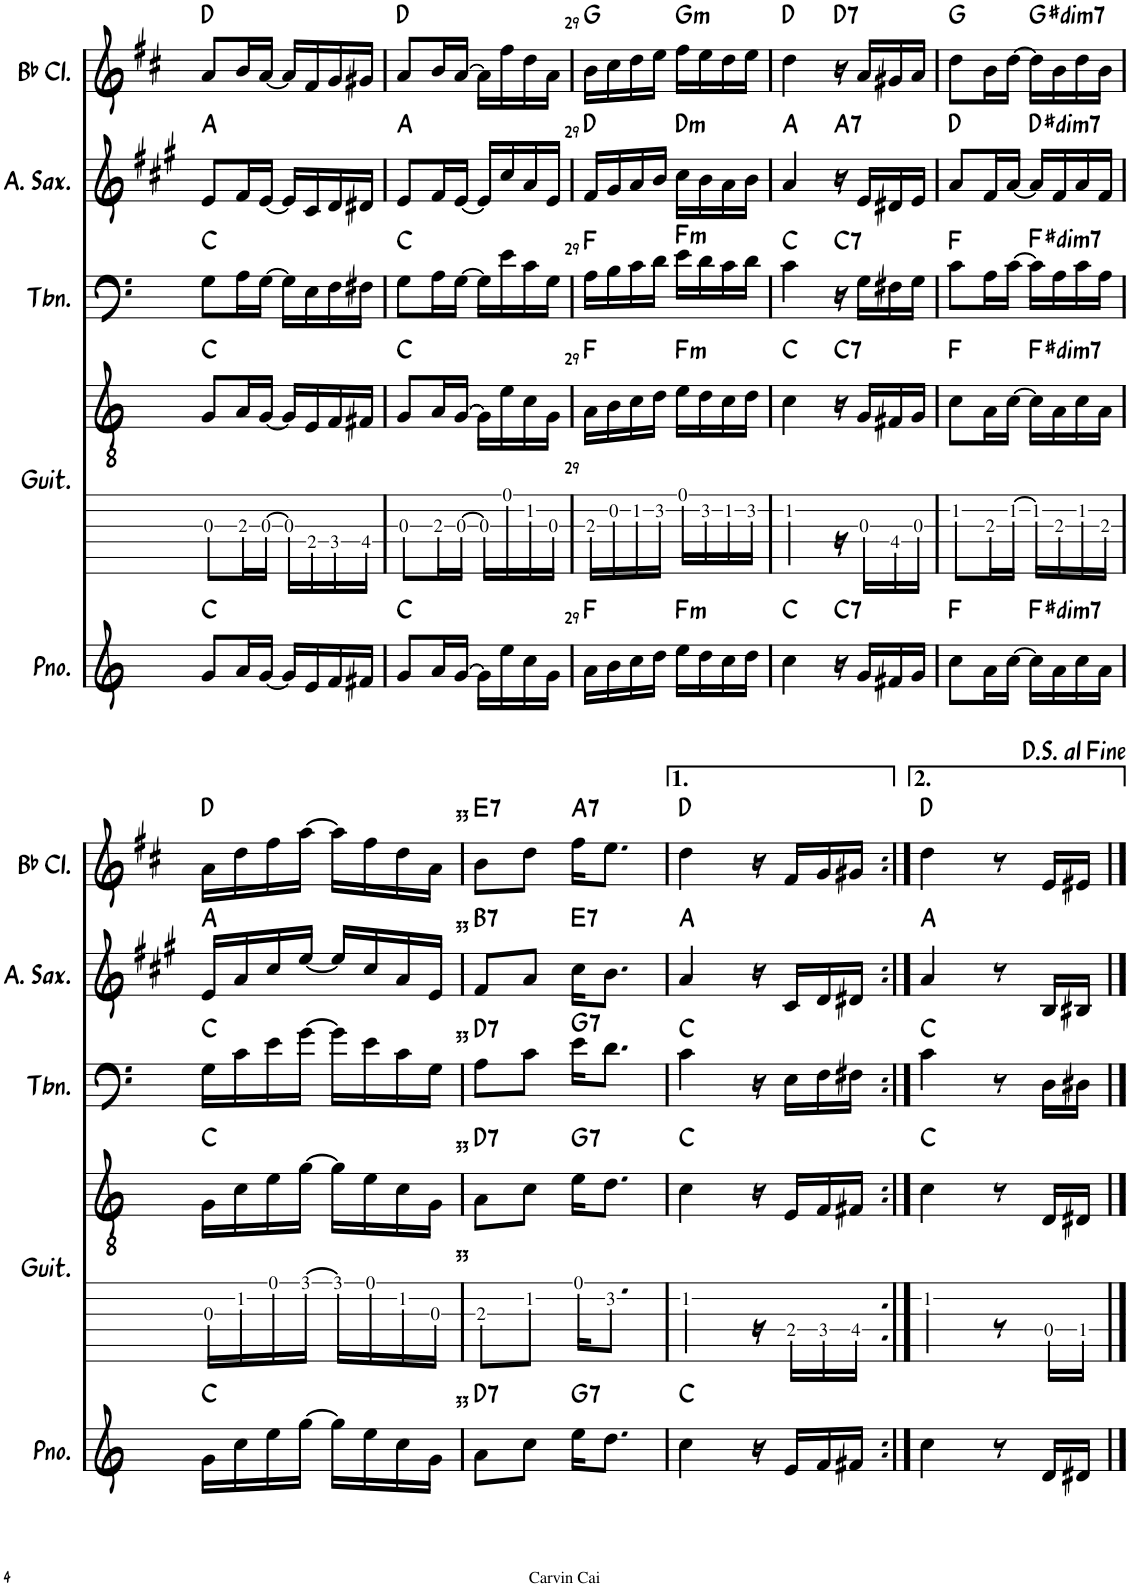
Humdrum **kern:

**kern	**harte	**kern	**kern	**harte	**kern	**harte	**kern	**harte	**kern	**harte
*part5	*part5	*part4	*part4	*part4	*part3	*part3	*part2	*part2	*part1	*part1
*staff6	*	*staff5	*staff4	*	*staff3	*	*staff2	*	*staff1	*
*I"钢琴	*	*I"原音吉他	*	*	*I"长号	*	*I"中音萨克斯	*	*I"降B调单簧管	*
!!LO:PB:g=z
*clefG2	*	*	*clefGv2	*	*clefF4	*	*clefG2	*	*clefG2	*
*	*	*	*	*	*	*	*Trd5c9	*	*Trd1c2	*
*k[]	*	*k[]	*k[]	*	*k[]	*	*k[f#c#g#]	*	*k[f#c#]	*
*M2/4	*	*M2/4	*M2/4	*	*M2/4	*	*M2/4	*	*M2/4	*
=27	=27	=27	=27	=27	=27	=27	=27	=27	=27	=27
8g/L	C:maj	8G\L	8G/L	C:maj	8G\L	C:maj	8e/L	A:maj	8a/L	D:maj
16a/L	.	16A\L	16A/L	.	16A\L	.	16f#/L	.	16b/L	.
[16g/JJ	.	[16G\JJ	[16G/JJ	.	[16G\JJ	.	[16e/JJ	.	[16a/JJ	.
16g/LL]	.	16G\LL]	16G/LL]	.	16G\LL]	.	16e/LL]	.	16a/LL]	.
16e/	.	16E\	16E/	.	16E\	.	16c#/	.	16f#/	.
16f/	.	16F\	16F/	.	16F\	.	16d/	.	16g/	.
16f#X/JJ	.	16F#X\JJ	16F#X/JJ	.	16F#X\JJ	.	16d#X/JJ	.	16g#X/JJ	.
=28	=28	=28	=28	=28	=28	=28	=28	=28	=28	=28
8g/L	C:maj	8G\L	8G/L	C:maj	8G\L	C:maj	8e/L	A:maj	8a/L	D:maj
16a/L	.	16A\L	16A/L	.	16A\L	.	16f#/L	.	16b/L	.
[16g/JJ	.	[16G\JJ	[16G/JJ	.	[16G\JJ	.	[16e/JJ	.	[16a/JJ	.
16g\LL]	.	16G\LL]	16G\LL]	.	16G\LL]	.	16e/LL]	.	16a\LL]	.
16ee\	.	16e\	16e\	.	16e\	.	16cc#/	.	16ff#\	.
16cc\	.	16c\	16c\	.	16c\	.	16a/	.	16dd\	.
16g\JJ	.	16G\JJ	16G\JJ	.	16G\JJ	.	16e/JJ	.	16a\JJ	.
=29	=29	=29	=29	=29	=29	=29	=29	=29	=29	=29
16a\LL	F:maj	16A\LL	16A\LL	F:maj	16A\LL	F:maj	16f#/LL	D:maj	16b\LL	G:maj
16b\	.	16B\	16B\	.	16B\	.	16g#/	.	16cc#\	.
16cc\	.	16c\	16c\	.	16c\	.	16a/	.	16dd\	.
16dd\JJ	.	16d\JJ	16d\JJ	.	16d\JJ	.	16b/JJ	.	16ee\JJ	.
!	!LO:H:kt=m	!	!	!LO:H:kt=m	!	!LO:H:kt=m	!	!LO:H:kt=m	!	!LO:H:kt=m
16ee\LL	F:min	16e\LL	16e\LL	F:min	16e\LL	F:min	16cc#\LL	D:min	16ff#\LL	G:min
16dd\	.	16d\	16d\	.	16d\	.	16b\	.	16ee\	.
16cc\	.	16c\	16c\	.	16c\	.	16a\	.	16dd\	.
16dd\JJ	.	16d\JJ	16d\JJ	.	16d\JJ	.	16b\JJ	.	16ee\JJ	.
=30	=30	=30	=30	=30	=30	=30	=30	=30	=30	=30
4cc\	C:maj	4c\	4c\	C:maj	4c\	C:maj	4a/	A:maj	4dd\	D:maj
!	!LO:H:kt=7	!	!	!LO:H:kt=7	!	!LO:H:kt=7	!	!LO:H:kt=7	!	!LO:H:kt=7
16r	C:7	16r	16r	C:7	16r	C:7	16r	A:7	16r	D:7
16g/LL	.	16G\LL	16G/LL	.	16G\LL	.	16e/LL	.	16a/LL	.
16f#X/	.	16F#X\	16F#X/	.	16F#X\	.	16d#X/	.	16g#X/	.
16g/JJ	.	16G\JJ	16G/JJ	.	16G\JJ	.	16e/JJ	.	16a/JJ	.
=31	=31	=31	=31	=31	=31	=31	=31	=31	=31	=31
8cc\L	F:maj	8c\L	8c\L	F:maj	8c\L	F:maj	8a/L	D:maj	8dd\L	G:maj
16a\L	.	16A\L	16A\L	.	16A\L	.	16f#/L	.	16b\L	.
[16cc\JJ	.	[16c\JJ	[16c\JJ	.	[16c\JJ	.	[16a/JJ	.	[16dd\JJ	.
!	!LO:H:kt=dim7	!	!	!LO:H:kt=dim7	!	!LO:H:kt=dim7	!	!LO:H:kt=dim7	!	!LO:H:kt=dim7
16cc\LL]	F#:dim7	16c\LL]	16c\LL]	F#:dim7	16c\LL]	F#:dim7	16a/LL]	D#:dim7	16dd\LL]	G#:dim7
16a\	.	16A\	16A\	.	16A\	.	16f#/	.	16b\	.
16cc\	.	16c\	16c\	.	16c\	.	16a/	.	16dd\	.
16a\JJ	.	16A\JJ	16A\JJ	.	16A\JJ	.	16f#/JJ	.	16b\JJ	.
!!LO:LB:g=z
=32	=32	=32	=32	=32	=32	=32	=32	=32	=32	=32
16g\LL	C:maj	16G\LL	16G\LL	C:maj	16G\LL	C:maj	16e/LL	A:maj	16a\LL	D:maj
16cc\	.	16c\	16c\	.	16c\	.	16a/	.	16dd\	.
16ee\	.	16e\	16e\	.	16e\	.	16cc#/	.	16ff#\	.
[16gg\JJ	.	[16g\JJ	[16g\JJ	.	[16g\JJ	.	[16ee/JJ	.	[16aa\JJ	.
16gg\LL]	.	16g\LL]	16g\LL]	.	16g\LL]	.	16ee/LL]	.	16aa\LL]	.
16ee\	.	16e\	16e\	.	16e\	.	16cc#/	.	16ff#\	.
16cc\	.	16c\	16c\	.	16c\	.	16a/	.	16dd\	.
16g\JJ	.	16G\JJ	16G\JJ	.	16G\JJ	.	16e/JJ	.	16a\JJ	.
=33	=33	=33	=33	=33	=33	=33	=33	=33	=33	=33
!	!LO:H:kt=7	!	!	!LO:H:kt=7	!	!LO:H:kt=7	!	!LO:H:kt=7	!	!LO:H:kt=7
8a\L	D:7	8A\L	8A\L	D:7	8A\L	D:7	8f#/L	B:7	8b\L	E:7
8cc\J	.	8c\J	8c\J	.	8c\J	.	8a/J	.	8dd\J	.
!	!LO:H:kt=7	!	!	!LO:H:kt=7	!	!LO:H:kt=7	!	!LO:H:kt=7	!	!LO:H:kt=7
16ee\KL	G:7	16e\KL	16e\KL	G:7	16e\KL	G:7	16cc#\KL	E:7	16ff#\KL	A:7
8.dd\J	.	8.d\J	8.d\J	.	8.d\J	.	8.b\J	.	8.ee\J	.
=34	=34	=34	=34	=34	=34	=34	=34	=34	=34	=34
4cc\	C:maj	4c\	4c\	C:maj	4c\	C:maj	4a/	A:maj	4dd\	D:maj
16r	.	16r	16r	.	16r	.	16r	.	16r	.
16e/LL	.	16E\LL	16E/LL	.	16E\LL	.	16c#/LL	.	16f#/LL	.
16f/	.	16F\	16F/	.	16F\	.	16d/	.	16g/	.
16f#X/JJ	.	16F#X\JJ	16F#X/JJ	.	16F#X\JJ	.	16d#X/JJ	.	16g#X/JJ	.
=35:|!	=35:|!	=35:|!	=35:|!	=35:|!	=35:|!	=35:|!	=35:|!	=35:|!	=35:|!	=35:|!
4cc\	.	4c\	4c\	C:maj	4c\	C:maj	4a/	A:maj	4dd\	D:maj
8r	.	8r	8r	.	8r	.	8r	.	8r	.
16d/LL	.	16D\LL	16D/LL	.	16D\LL	.	16B/LL	.	16e/LL	.
16d#X/JJ	.	16D#X\JJ	16D#X/JJ	.	16D#X\JJ	.	16B#X/JJ	.	16e#X/JJ	.
==	==	==	==	==	==	==	==	==	==	==
*-	*-	*-	*-	*-	*-	*-	*-	*-	*-	*-
